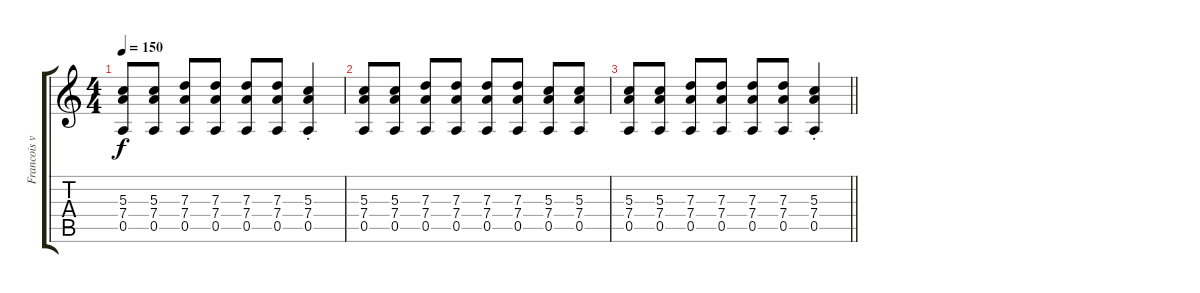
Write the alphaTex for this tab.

\track ("Francois van Coke" "Francois v") {instrument overdrivenguitar}
\staff {score tabs}
\tuning (E4 B3 G3 D3 A2 E2) {hide}
\ts (4 4)
\tempo 150
\clef g2
\ks c
(5.3 7.4 0.5).8{dy f} (5.3 7.4 0.5).8 (7.3 7.4 0.5).8 (7.3 7.4 0.5).8 (7.3 7.4 0.5).8 (7.3 7.4 0.5).8 (5.3{st} 7.4{st} 0.5{st}).4 |
(5.3 7.4 0.5).8 (5.3 7.4 0.5).8 (7.3 7.4 0.5).8 (7.3 7.4 0.5).8 (7.3 7.4 0.5).8 (7.3 7.4 0.5).8 (5.3 7.4 0.5).8 (5.3 7.4 0.5).8 |
\barLineRight lightlight
(5.3 7.4 0.5).8 (5.3 7.4 0.5).8 (7.3 7.4 0.5).8 (7.3 7.4 0.5).8 (7.3 7.4 0.5).8 (7.3 7.4 0.5).8 (5.3{st} 7.4{st} 0.5{st}).4
